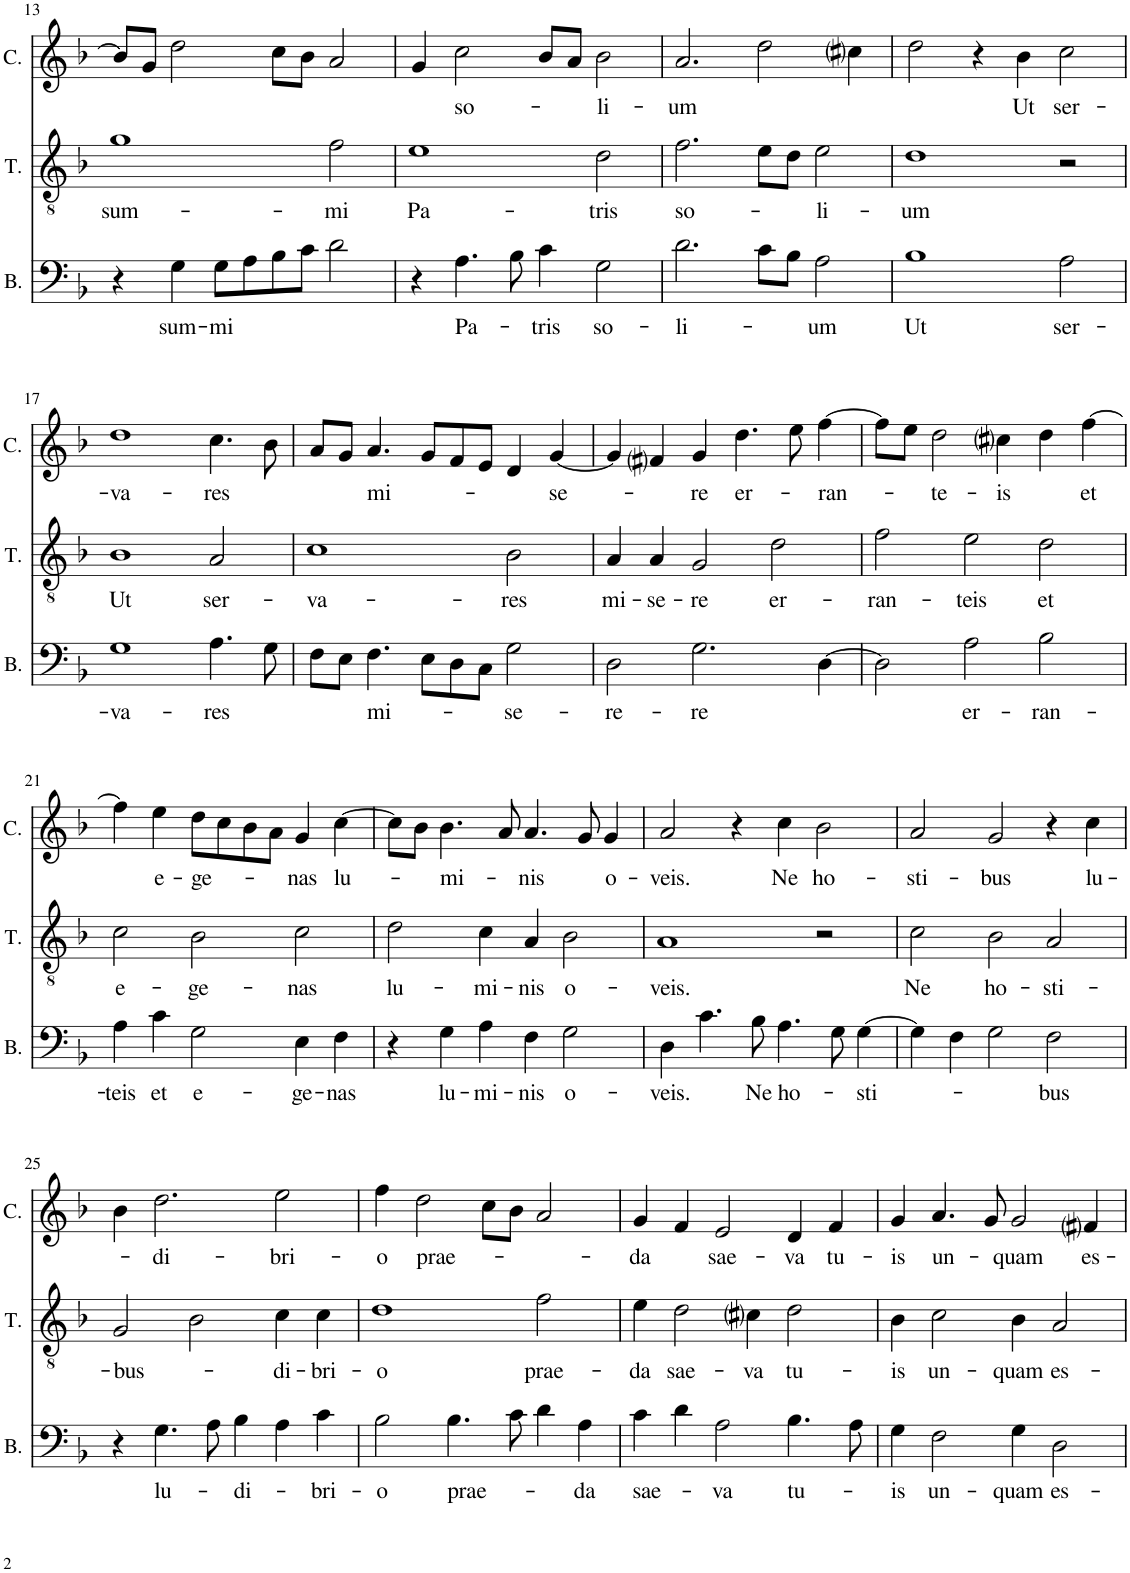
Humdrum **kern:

**kern	**text	**kern	**text	**kern	**text
*part3	*part3	*part2	*part2	*part1	*part1
*staff3	*staff3	*staff2	*staff2	*staff1	*staff1
*I"Bassus	*	*I"Tenor	*	*I"Cantus	*
*I'B.	*	*I'T.	*	*I'C.	*
!!LO:PB:g=z
*clefF4	*	*clefGv2	*	*clefG2	*
*k[b-]	*	*k[b-]	*	*k[b-]	*
*M3/2	*	*M3/2	*	*M3/2	*
=13	=13	=13	=13	=13	=13
!	!	!	!LO:LY:b	!	!
4r	.	1g	sum-	8b-/L]	.
.	.	.	.	8g/J	.
!	!LO:LY:b	!	!	!	!
4G\	sum-	.	.	2dd\	.
!	!LO:LY:b	!	!	!	!
8G\L	-mi	.	.	.	.
8A\	.	.	.	.	.
8B-\	.	.	.	8cc\L	.
8c\J	.	.	.	8b-\J	.
!	!	!	!LO:LY:b	!	!
2d\	.	2f\	-mi	2a/	.
=14	=14	=14	=14	=14	=14
!	!	!	!LO:LY:b	!	!
4r	.	1e	Pa-	4g/	.
!	!LO:LY:b	!	!	!	!LO:LY:b
4.A\	Pa-	.	.	2cc\	so-
8B-\	.	.	.	.	.
!	!LO:LY:b	!	!	!	!
4c\	-tris	.	.	8b-/L	.
.	.	.	.	8a/J	.
!	!LO:LY:b	!	!LO:LY:b	!	!LO:LY:b
2G\	so-	2d\	-tris	2b-\	-li-
=15	=15	=15	=15	=15	=15
!	!LO:LY:b	!	!LO:LY:b	!	!LO:LY:b
2.d\	-li-	2.f\	so-	2.a/	-um
8c\L	.	8e\L	.	2dd\	.
8B-\J	.	8d\J	.	.	.
!	!LO:LY:b	!	!LO:LY:b	!	!
2A\	-um	2e\	-li-	.	.
.	.	.	.	4cc#i\	.
=16	=16	=16	=16	=16	=16
!	!LO:LY:b	!	!LO:LY:b	!	!
1B-	Ut	1d	-um	2dd\	.
.	.	.	.	4r	.
!	!	!	!	!	!LO:LY:b
.	.	.	.	4b-\	Ut
!	!LO:LY:b	!	!	!	!LO:LY:b
2A\	ser-	2r	.	2cc\	ser-
!!LO:LB:g=z
=17	=17	=17	=17	=17	=17
!	!LO:LY:b	!	!LO:LY:b	!	!LO:LY:b
1G	-va-	1B-	Ut	1dd	-va-
!	!LO:LY:b	!	!LO:LY:b	!	!LO:LY:b
4.A\	-res	2A/	ser-	4.cc\	-res
8G\	.	.	.	8b-\	.
=18	=18	=18	=18	=18	=18
!	!	!	!LO:LY:b	!	!
8F\L	.	1c	-va-	8a/L	.
8E\J	.	.	.	8g/J	.
!	!LO:LY:b	!	!	!	!LO:LY:b
4.F\	mi-	.	.	4.a/	mi-
8E\L	.	.	.	8g/L	.
8D\	.	.	.	8f/	.
8C\J	.	.	.	8e/J	.
!	!LO:LY:b	!	!LO:LY:b	!	!
2G\	-se-	2B-\	-res	4d/	.
!	!	!	!	!	!LO:LY:b
.	.	.	.	[4g/	-se-
=19	=19	=19	=19	=19	=19
!	!LO:LY:b	!	!LO:LY:b	!	!
2D\	-re-	4A/	mi-	4g/]	.
!	!	!	!LO:LY:b	!	!
.	.	4A/	-se-	4f#i/	.
!	!LO:LY:b	!	!LO:LY:b	!	!LO:LY:b
2.G\	-re	2G/	-re	4g/	-re
!	!	!	!	!	!LO:LY:b
.	.	.	.	4.dd\	er-
!	!	!	!LO:LY:b	!	!
.	.	2d\	er-	.	.
.	.	.	.	8ee\	.
!	!	!	!	!	!LO:LY:b
[4D\	.	.	.	[4ff\	-ran-
=20	=20	=20	=20	=20	=20
!	!	!	!LO:LY:b	!	!
2D\]	.	2f\	-ran-	8ff\L]	.
.	.	.	.	8ee\J	.
!	!	!	!	!	!LO:LY:b
.	.	.	.	2dd\	-te-
!	!LO:LY:b	!	!LO:LY:b	!	!
2A\	er-	2e\	-teis	.	.
!	!	!	!	!	!LO:LY:b
.	.	.	.	4cc#i\	-is
!	!LO:LY:b	!	!LO:LY:b	!	!
2B-\	-ran-	2d\	et	4dd\	.
!	!	!	!	!	!LO:LY:b
.	.	.	.	[4ff\	et
!!LO:LB:g=z
=21	=21	=21	=21	=21	=21
!	!LO:LY:b	!	!LO:LY:b	!	!
4A\	-teis	2c\	e-	4ff\]	.
!	!LO:LY:b	!	!	!	!LO:LY:b
4c\	et	.	.	4ee\	e-
!	!LO:LY:b	!	!LO:LY:b	!	!LO:LY:b
2G\	e-	2B-\	-ge-	8dd\L	-ge-
.	.	.	.	8cc\	.
.	.	.	.	8b-\	.
.	.	.	.	8a\J	.
!	!LO:LY:b	!	!LO:LY:b	!	!LO:LY:b
4E\	-ge-	2c\	-nas	4g/	-nas
!	!LO:LY:b	!	!	!	!LO:LY:b
4F\	-nas	.	.	[4cc\	lu-
=22	=22	=22	=22	=22	=22
!	!	!	!LO:LY:b	!	!
4r	.	2d\	lu-	8cc\L]	.
.	.	.	.	8b-\J	.
!	!LO:LY:b	!	!	!	!LO:LY:b
4G\	lu-	.	.	4.b-\	-mi-
!	!LO:LY:b	!	!LO:LY:b	!	!
4A\	-mi-	4c\	-mi-	.	.
.	.	.	.	8a/	.
!	!LO:LY:b	!	!LO:LY:b	!	!LO:LY:b
4F\	-nis	4A/	-nis	4.a/	-nis
!	!LO:LY:b	!	!LO:LY:b	!	!
2G\	o-	2B-\	o-	.	.
.	.	.	.	8g/	.
!	!	!	!	!	!LO:LY:b
.	.	.	.	4g/	o-
=23	=23	=23	=23	=23	=23
!	!LO:LY:b	!	!LO:LY:b	!	!LO:LY:b
4D\	-veis.	1A	-veis.	2a/	-veis.
4.c\	.	.	.	.	.
.	.	.	.	4r	.
!	!LO:LY:b	!	!	!	!
8B-\	Ne	.	.	.	.
!	!LO:LY:b	!	!	!	!LO:LY:b
4.A\	ho-	.	.	4cc\	Ne
!	!	!	!	!	!LO:LY:b
.	.	2r	.	2b-\	ho-
8G\	.	.	.	.	.
!	!LO:LY:b	!	!	!	!
[4G\	-sti-	.	.	.	.
=24	=24	=24	=24	=24	=24
!	!	!	!LO:LY:b	!	!LO:LY:b
4G\]	.	2c\	Ne	2a/	-sti-
4F\	.	.	.	.	.
!	!	!	!LO:LY:b	!	!LO:LY:b
2G\	.	2B-\	ho-	2g/	-bus
!	!LO:LY:b	!	!LO:LY:b	!	!
2F\	-bus	2A/	-sti-	4r	.
!	!	!	!	!	!LO:LY:b
.	.	.	.	4cc\	lu-
!!LO:LB:g=z
=25	=25	=25	=25	=25	=25
!	!	!	!LO:LY:b	!	!
4r	.	2G/	-bus-	4b-\	.
!	!LO:LY:b	!	!	!	!LO:LY:b
4.G\	lu-	.	.	2.dd\	-di-
.	.	2B-\	.	.	.
8A\	.	.	.	.	.
!	!LO:LY:b	!	!	!	!
4B-\	-di-	.	.	.	.
!	!	!	!LO:LY:b	!	!LO:LY:b
4A\	.	4c\	-di-	2ee\	-bri-
!	!LO:LY:b	!	!LO:LY:b	!	!
4c\	-bri-	4c\	-bri-	.	.
=26	=26	=26	=26	=26	=26
!	!LO:LY:b	!	!LO:LY:b	!	!LO:LY:b
2B-\	-o	1d	-o	4ff\	-o
!	!	!	!	!	!LO:LY:b
.	.	.	.	2dd\	prae-
!	!LO:LY:b	!	!	!	!
4.B-\	prae-	.	.	.	.
.	.	.	.	8cc\L	.
8c\	.	.	.	8b-\J	.
!	!	!	!LO:LY:b	!	!
4d\	.	2f\	prae-	2a/	.
!	!LO:LY:b	!	!	!	!
4A\	-da	.	.	.	.
=27	=27	=27	=27	=27	=27
!	!LO:LY:b	!	!LO:LY:b	!	!LO:LY:b
4c\	sae-	4e\	-da	4g/	-da
!	!	!	!LO:LY:b	!	!
4d\	.	2d\	sae-	4f/	.
!	!LO:LY:b	!	!	!	!LO:LY:b
2A\	-va	.	.	2e/	sae-
!	!	!	!LO:LY:b	!	!
.	.	4c#i\	-va	.	.
!	!LO:LY:b	!	!LO:LY:b	!	!LO:LY:b
4.B-\	tu-	2d\	tu-	4d/	-va
!	!	!	!	!	!LO:LY:b
.	.	.	.	4f/	tu-
8A\	.	.	.	.	.
=28	=28	=28	=28	=28	=28
!	!LO:LY:b	!	!LO:LY:b	!	!LO:LY:b
4G\	-is	4B-\	-is	4g/	-is
!	!LO:LY:b	!	!LO:LY:b	!	!LO:LY:b
2F\	un-	2c\	un-	4.a/	un-
.	.	.	.	8g/	.
!	!LO:LY:b	!	!LO:LY:b	!	!LO:LY:b
4G\	-quam	4B-\	-quam	2g/	-quam
!	!LO:LY:b	!	!LO:LY:b	!	!
2D\	es-	2A/	es-	.	.
!	!	!	!	!	!LO:LY:b
.	.	.	.	4f#i/	es-
=	=	=	=	=	=
*-	*-	*-	*-	*-	*-
